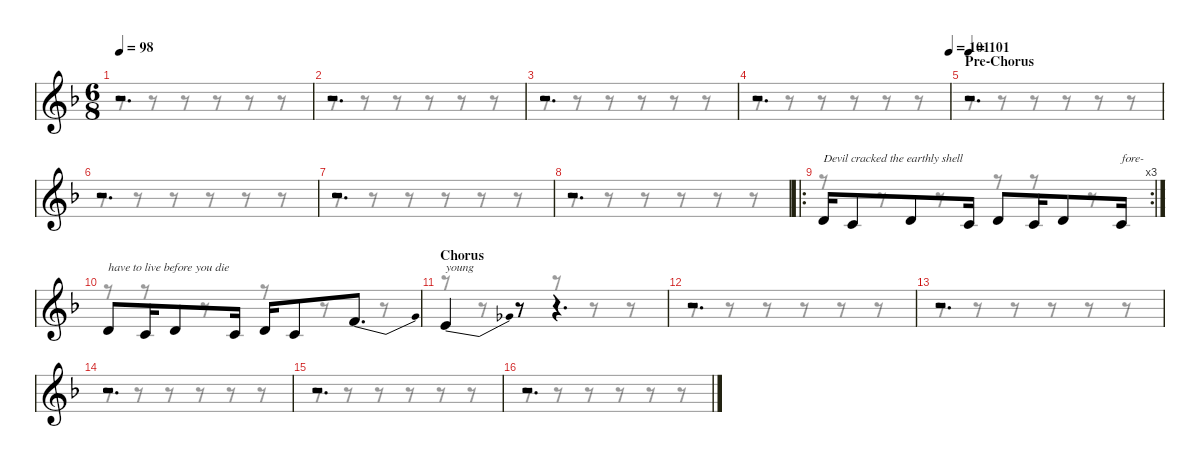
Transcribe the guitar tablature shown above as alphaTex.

\defaultSystemsLayout 4
\hideDynamics
\bracketExtendMode nobrackets
\singleTrackTrackNamePolicy hidden
\multiTrackTrackNamePolicy hidden
\otherSystemsTrackNameOrientation horizontal
\track ("M. Akerfeldt (Vocals)" "ob.") {instrument oboe}
\staff {score}
\tuning (E4 A3 F3 D3 A2 D2)
\voice
\ts (6 8)
\tempo 98
\clef g2
\ks dminor
r.2{d dy f beam Up} |
r.2{d beam Up} |
r.2{d beam Up} |
\tempo (101 1)
r.2{d beam Up} |
\section ("" "Pre-Chorus")
\tempo 101
r.2{d beam Up} |
r.2{d beam Up} |
r.2{d beam Up} |
r.2{d beam Up} |
\ro
\rc 3
12.4{acc forcenatural}.16{txt "Devil cracked the earthly shell" beam Up} 10.4{acc forcenatural}.8{beam Up} 12.4{acc forcenatural}.8{beam Up} 10.4{acc forcenatural}.16{beam Up} 12.4{acc forcenatural}.8{beam Up} 10.4{acc forcenatural}.16{beam Up} 12.4{acc forcenatural}.8{beam Up} 10.4{acc forcenatural}.16{txt "fore-" beam Up} |
12.4{acc forcenatural}.8{txt "have to live before you die" beam Up} 10.4{acc forcenatural}.16{beam Up} 12.4{acc forcenatural}.8{beam Up} 10.4{acc forcenatural}.16{beam Up} 12.4{acc forcenatural}.16{beam Up} 10.4{acc forcenatural}.8{beam Up} 12.3{be (bend 0 0 30 4) acc forcenatural}.8{d beam Up} |
\section ("" "Chorus")
11.3{be (bend 0 0 25.0000008 4) acc forcenatural}.4{txt "young" beam Up} r.8{beam Up} r.4{d beam Up} |
r.2{d beam Up} |
r.2{d beam Up} |
r.2{d beam Up} |
r.2{d beam Up} |
r.2{d beam Up}
\voice
\clef g2
\ottava regular
\simile none
\ks dminor
r.8{dy mf beam Down} r.8{beam Down} r.8{beam Down} r.8{beam Down} r.8{beam Down} r.8{beam Down} |
r.8{beam Down} r.8{beam Down} r.8{beam Down} r.8{beam Down} r.8{beam Down} r.8{beam Down} |
r.8{beam Down} r.8{beam Down} r.8{beam Down} r.8{beam Down} r.8{beam Down} r.8{beam Down} |
r.8{beam Down} r.8{beam Down} r.8{beam Down} r.8{beam Down} r.8{beam Down} r.8{beam Down} |
r.8{beam Down} r.8{beam Down} r.8{beam Down} r.8{beam Down} r.8{beam Down} r.8{beam Down} |
r.8{beam Down} r.8{beam Down} r.8{beam Down} r.8{beam Down} r.8{beam Down} r.8{beam Down} |
r.8{beam Down} r.8{beam Down} r.8{beam Down} r.8{beam Down} r.8{beam Down} r.8{beam Down} |
r.8{beam Down} r.8{beam Down} r.8{beam Down} r.8{beam Down} r.8{beam Down} r.8{beam Down} |
r.8{beam Down} r.8{beam Down} r.8{beam Down} r.8{beam Down} r.8{beam Down} r.8{beam Down} |
r.8{beam Down} r.8{beam Down} r.8{beam Down} r.8{beam Down} r.8{beam Down} r.8{beam Down} |
r.8{beam Down} r.8{beam Down} r.8{beam Down} r.8{beam Down} r.8{beam Down} r.8{beam Down} |
r.8{beam Down} r.8{beam Down} r.8{beam Down} r.8{beam Down} r.8{beam Down} r.8{beam Down} |
r.8{beam Down} r.8{beam Down} r.8{beam Down} r.8{beam Down} r.8{beam Down} r.8{beam Down} |
r.8{beam Down} r.8{beam Down} r.8{beam Down} r.8{beam Down} r.8{beam Down} r.8{beam Down} |
r.8{beam Down} r.8{beam Down} r.8{beam Down} r.8{beam Down} r.8{beam Down} r.8{beam Down} |
r.8{beam Down} r.8{beam Down} r.8{beam Down} r.8{beam Down} r.8{beam Down} r.8{beam Down}
